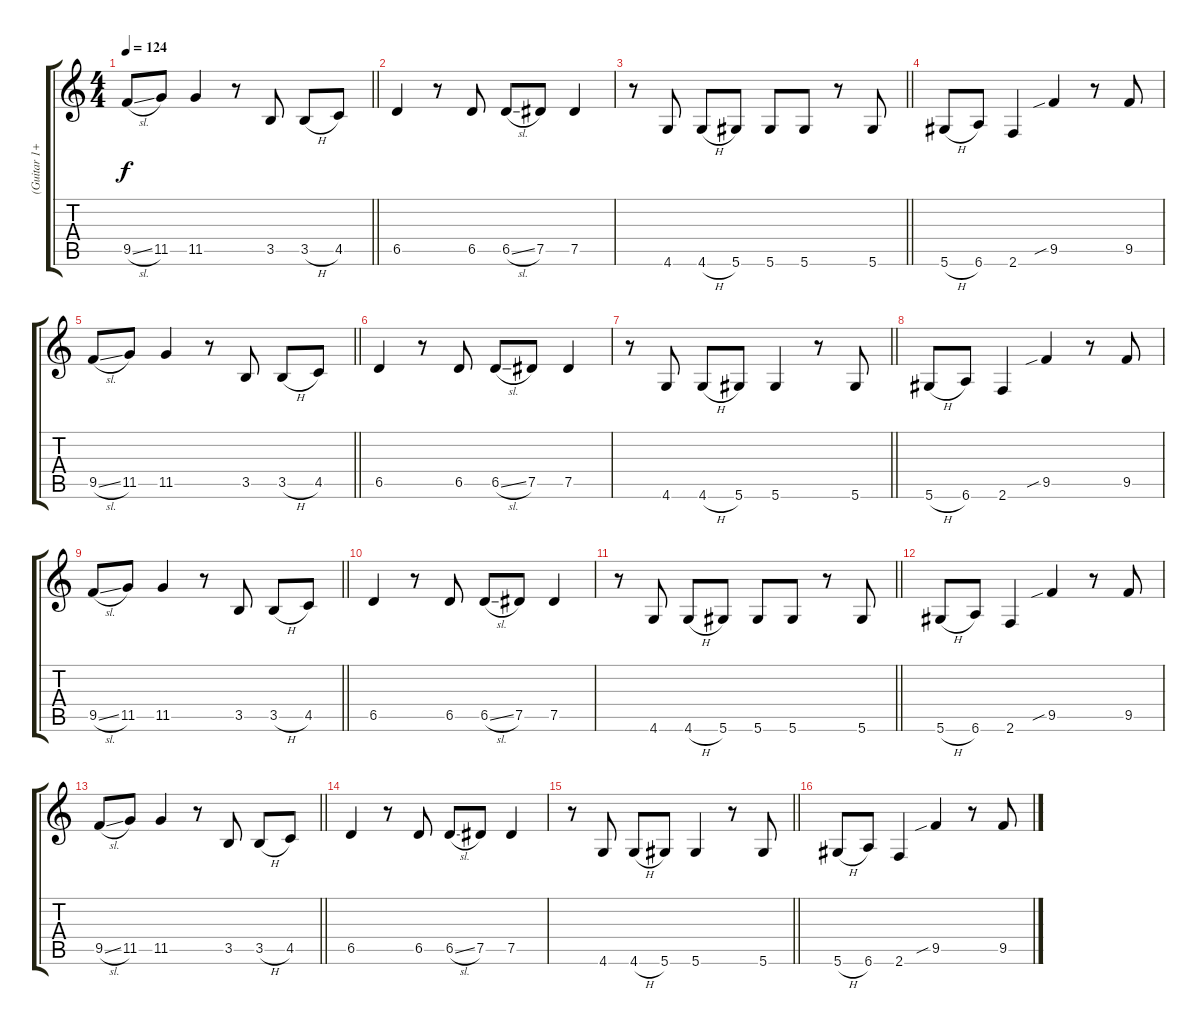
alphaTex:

\track ("(Guitar 1+)" "(Guitar 1+") {instrument overdrivenguitar}
\staff {score tabs}
\tuning (Eb4 Bb3 Gb3 Db3 Ab2 Eb2) {hide}
\ts (4 4)
\tempo 124
\clef g2
\barLineRight lightlight
\ks c
9.5{sl}.8{dy f} 11.5.8 11.5.4 r.8 3.5.8 3.5{h}.8 4.5.8 |
6.5.4 r.8 6.5.8 6.5{sl}.8 7.5.8 7.5.4 |
\barLineRight lightlight
r.8 4.6.8 4.6{h}.8 5.6.8 5.6.8 5.6.8 r.8 5.6.8 |
5.6{h}.8 6.6.8 2.6.4 9.5{sib}.4 r.8 9.5.8 |
\barLineRight lightlight
9.5{sl}.8 11.5.8 11.5.4 r.8 3.5.8 3.5{h}.8 4.5.8 |
6.5.4 r.8 6.5.8 6.5{sl}.8 7.5.8 7.5.4 |
\barLineRight lightlight
r.8 4.6.8 4.6{h}.8 5.6.8 5.6.4 r.8 5.6.8 |
5.6{h}.8 6.6.8 2.6.4 9.5{sib}.4 r.8 9.5.8 |
\barLineRight lightlight
9.5{sl}.8 11.5.8 11.5.4 r.8 3.5.8 3.5{h}.8 4.5.8 |
6.5.4 r.8 6.5.8 6.5{sl}.8 7.5.8 7.5.4 |
\barLineRight lightlight
r.8 4.6.8 4.6{h}.8 5.6.8 5.6.8 5.6.8 r.8 5.6.8 |
5.6{h}.8{volume 5} 6.6.8 2.6.4 9.5{sib}.4 r.8 9.5.8 |
\barLineRight lightlight
9.5{sl}.8 11.5.8 11.5.4 r.8 3.5.8 3.5{h}.8 4.5.8 |
6.5.4 r.8 6.5.8 6.5{sl}.8 7.5.8 7.5.4 |
\barLineRight lightlight
r.8 4.6.8 4.6{h}.8 5.6.8 5.6.4 r.8 5.6.8 |
5.6{h}.8 6.6.8 2.6.4 9.5{sib}.4 r.8 9.5.8
